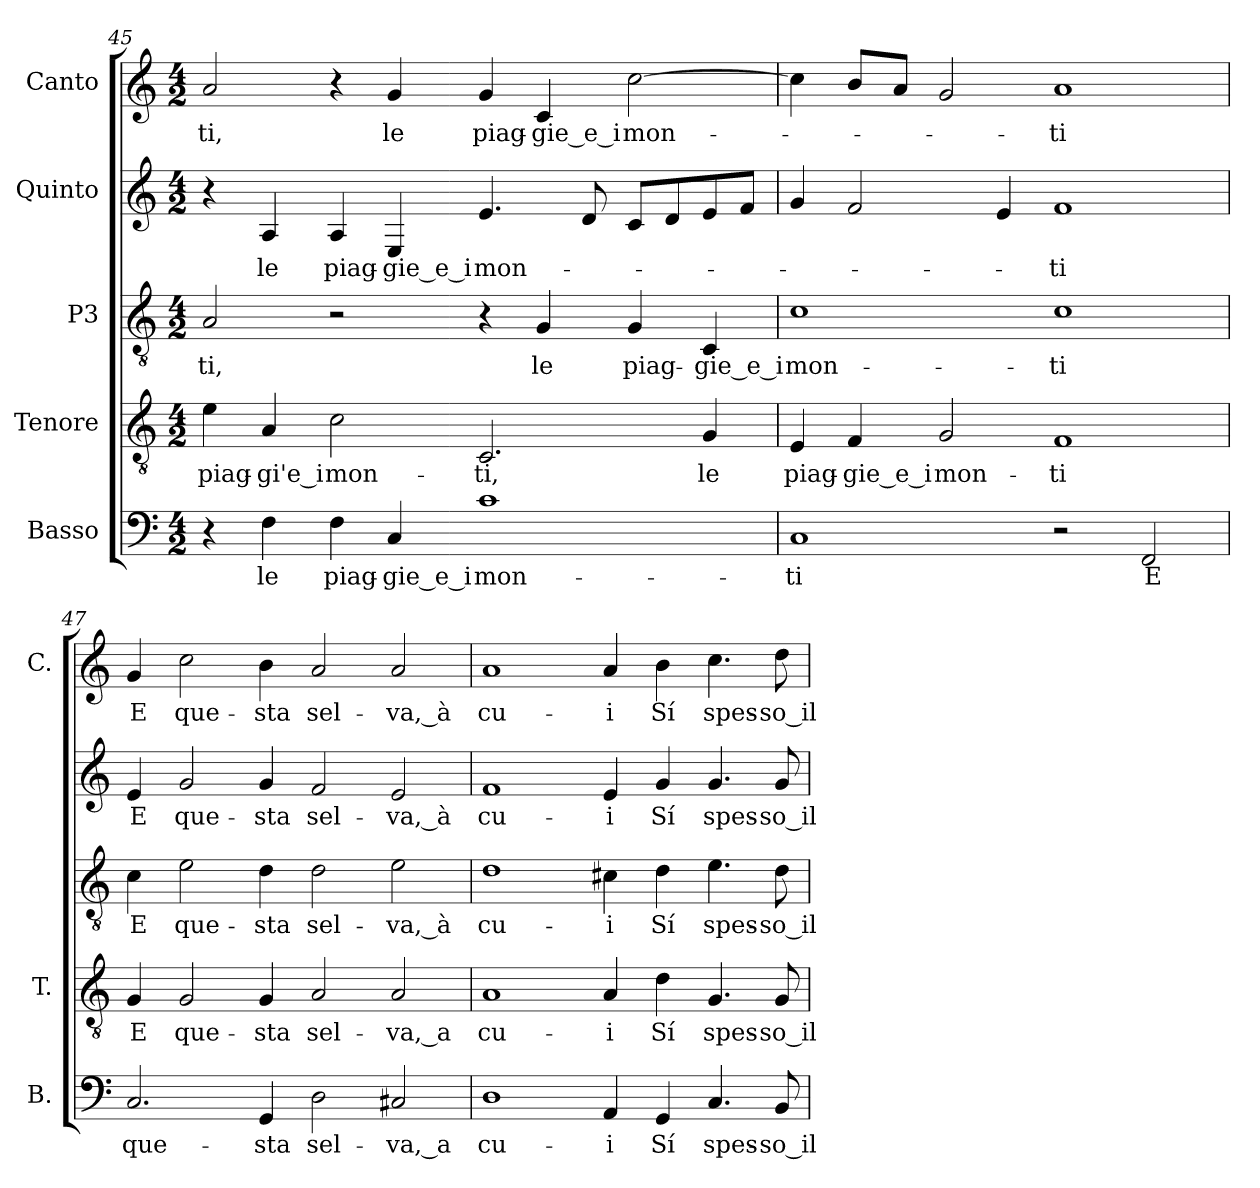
**kern	**text	**kern	**text	**kern	**text	**kern	**text	**kern	**text
*part5	*part5	*part4	*part4	*part3	*part3	*part2	*part2	*part1	*part1
*staff5	*staff5	*staff4	*staff4	*staff3	*staff3	*staff2	*staff2	*staff1	*staff1
*I"Basso	*	*I"Tenore	*	*I"P3	*	*I"Quinto	*	*I"Canto	*
*I'B.	*	*I'T.	*	*	*	*	*	*I'C.	*
*clefF4	*	*clefGv2	*	*clefGv2	*	*clefG2	*	*clefG2	*
*	*	*ITrd7c12	*	*ITrd7c12	*	*	*	*	*
*k[]	*	*k[]	*	*k[]	*	*k[]	*	*k[]	*
*C:	*	*C:	*	*C:	*	*C:	*	*C:	*
*M4/2	*	*M4/2	*	*M4/2	*	*M4/2	*	*M4/2	*
=45	=45	=45	=45	=45	=45	=45	=45	=45	=45
!	!	!	!LO:LY:b:color=#000000	!	!	!	!	!	!
!	!	!	!	!	!LO:LY:b:color=#000000	!	!	!	!
!	!	!	!	!	!	!	!	!	!LO:LY:b:color=#000000
4r	.	4Ei\	piag-	2AAi/	-ti,	4r	.	2ai/	-ti,
!	!LO:LY:b:color=#000000	!	!	!	!	!	!	!	!
!	!	!	!LO:LY:b:color=#000000	!	!	!	!	!	!
!	!	!	!	!	!	!	!LO:LY:b:color=#000000	!	!
4Fi\	le	4AAi/	-gi'e_i	.	.	4Ai/	le	.	.
!	!LO:LY:b:color=#000000	!	!	!	!	!	!	!	!
!	!	!	!LO:LY:b:color=#000000	!	!	!	!	!	!
!	!	!	!	!	!	!	!LO:LY:b:color=#000000	!	!
4Fi\	piag-	2Ci\	mon-	2r	.	4Ai/	piag-	4r	.
!	!LO:LY:b:color=#000000	!	!	!	!	!	!	!	!
!	!	!	!	!	!	!	!LO:LY:b:color=#000000	!	!
!	!	!	!	!	!	!	!	!	!LO:LY:b:color=#000000
4Ci/	-gie_e_i	.	.	.	.	4Ei/	-gie_e_i	4gi/	le
!	!LO:LY:b:color=#000000	!	!	!	!	!	!	!	!
!	!	!	!LO:LY:b:color=#000000	!	!	!	!	!	!
!	!	!	!	!	!	!	!LO:LY:b:color=#000000	!	!
!	!	!	!	!	!	!	!	!	!LO:LY:b:color=#000000
1ci	mon-	2.CCi/	-ti,	4r	.	4.ei/	mon-	4gi/	piag-
!	!	!	!	!	!LO:LY:b:color=#000000	!	!	!	!
!	!	!	!	!	!	!	!	!	!LO:LY:b:color=#000000
.	.	.	.	4GGi/	le	.	.	4ci/	-gie_e_i
.	.	.	.	.	.	8di/	.	.	.
!	!	!	!	!	!LO:LY:b:color=#000000	!	!	!	!
!	!	!	!	!	!	!	!	!	!LO:LY:b:color=#000000
.	.	.	.	4GGi/	piag-	8ci/L	.	[>2cci\	mon-
.	.	.	.	.	.	8di/	.	.	.
!	!	!	!LO:LY:b:color=#000000	!	!	!	!	!	!
!	!	!	!	!	!LO:LY:b:color=#000000	!	!	!	!
.	.	4GGi/	le	4CCi/	-gie_e_i	8ei/	.	.	.
.	.	.	.	.	.	8fi/J	.	.	.
!!LO:LB:g=z
=46	=46	=46	=46	=46	=46	=46	=46	=46	=46
!	!LO:LY:b:color=#000000	!	!	!	!	!	!	!	!
!	!	!	!LO:LY:b:color=#000000	!	!	!	!	!	!
!	!	!	!	!	!LO:LY:b:color=#000000	!	!	!	!
1Ci	-ti	4EEi/	piag-	1Ci	mon-	4gi/	.	4cci\]	.
!	!	!	!LO:LY:b:color=#000000	!	!	!	!	!	!
.	.	4FFi/	-gie_e_i	.	.	2fi/	.	8bi/L	.
.	.	.	.	.	.	.	.	8ai/J	.
!	!	!	!LO:LY:b:color=#000000	!	!	!	!	!	!
.	.	2GGi/	mon-	.	.	.	.	2gi/	.
.	.	.	.	.	.	4ei/	.	.	.
!	!	!	!LO:LY:b:color=#000000	!	!	!	!	!	!
!	!	!	!	!	!LO:LY:b:color=#000000	!	!	!	!
!	!	!	!	!	!	!	!LO:LY:b:color=#000000	!	!
!	!	!	!	!	!	!	!	!	!LO:LY:b:color=#000000
2r	.	1FFi	-ti	1Ci	-ti	1fi	-ti	1ai	-ti
!	!LO:LY:b:color=#000000	!	!	!	!	!	!	!	!
2FFi/	E	.	.	.	.	.	.	.	.
=47	=47	=47	=47	=47	=47	=47	=47	=47	=47
!	!LO:LY:b:color=#000000	!	!	!	!	!	!	!	!
!	!	!	!LO:LY:b:color=#000000	!	!	!	!	!	!
!	!	!	!	!	!LO:LY:b:color=#000000	!	!	!	!
!	!	!	!	!	!	!	!LO:LY:b:color=#000000	!	!
!	!	!	!	!	!	!	!	!	!LO:LY:b:color=#000000
2.Ci/	que-	4GGi/	E	4Ci\	E	4ei/	E	4gi/	E
!	!	!	!LO:LY:b:color=#000000	!	!	!	!	!	!
!	!	!	!	!	!LO:LY:b:color=#000000	!	!	!	!
!	!	!	!	!	!	!	!LO:LY:b:color=#000000	!	!
!	!	!	!	!	!	!	!	!	!LO:LY:b:color=#000000
.	.	2GGi/	que-	2Ei\	que-	2gi/	que-	2cci\	que-
!	!LO:LY:b:color=#000000	!	!	!	!	!	!	!	!
!	!	!	!LO:LY:b:color=#000000	!	!	!	!	!	!
!	!	!	!	!	!LO:LY:b:color=#000000	!	!	!	!
!	!	!	!	!	!	!	!LO:LY:b:color=#000000	!	!
!	!	!	!	!	!	!	!	!	!LO:LY:b:color=#000000
4GGi/	-sta	4GGi/	-sta	4Di\	-sta	4gi/	-sta	4bi\	-sta
!	!LO:LY:b:color=#000000	!	!	!	!	!	!	!	!
!	!	!	!LO:LY:b:color=#000000	!	!	!	!	!	!
!	!	!	!	!	!LO:LY:b:color=#000000	!	!	!	!
!	!	!	!	!	!	!	!LO:LY:b:color=#000000	!	!
!	!	!	!	!	!	!	!	!	!LO:LY:b:color=#000000
2Di\	sel-	2AAi/	sel-	2Di\	sel-	2fi/	sel-	2ai/	sel-
!	!LO:LY:b:color=#000000	!	!	!	!	!	!	!	!
!	!	!	!LO:LY:b:color=#000000	!	!	!	!	!	!
!	!	!	!	!	!LO:LY:b:color=#000000	!	!	!	!
!	!	!	!	!	!	!	!LO:LY:b:color=#000000	!	!
!	!	!	!	!	!	!	!	!	!LO:LY:b:color=#000000
2C#Xi/	-va,_a	2AAi/	-va,_a	2Ei\	-va,_à	2ei/	-va,_à	2ai/	-va,_à
=48	=48	=48	=48	=48	=48	=48	=48	=48	=48
!	!LO:LY:b:color=#000000	!	!	!	!	!	!	!	!
!	!	!	!LO:LY:b:color=#000000	!	!	!	!	!	!
!	!	!	!	!	!LO:LY:b:color=#000000	!	!	!	!
!	!	!	!	!	!	!	!LO:LY:b:color=#000000	!	!
!	!	!	!	!	!	!	!	!	!LO:LY:b:color=#000000
1Di	cu-	1AAi	cu-	1Di	cu-	1fi	cu-	1ai	cu-
!	!LO:LY:b:color=#000000	!	!	!	!	!	!	!	!
!	!	!	!LO:LY:b:color=#000000	!	!	!	!	!	!
!	!	!	!	!	!LO:LY:b:color=#000000	!	!	!	!
!	!	!	!	!	!	!	!LO:LY:b:color=#000000	!	!
!	!	!	!	!	!	!	!	!	!LO:LY:b:color=#000000
4AAi/	-i	4AAi/	-i	4C#Xi\	-i	4ei/	-i	4ai/	-i
!	!LO:LY:b:color=#000000	!	!	!	!	!	!	!	!
!	!	!	!LO:LY:b:color=#000000	!	!	!	!	!	!
!	!	!	!	!	!LO:LY:b:color=#000000	!	!	!	!
!	!	!	!	!	!	!	!LO:LY:b:color=#000000	!	!
!	!	!	!	!	!	!	!	!	!LO:LY:b:color=#000000
4GGi/	Sí	4Di\	Sí	4Di\	Sí	4gi/	Sí	4bi\	Sí
!	!LO:LY:b:color=#000000	!	!	!	!	!	!	!	!
!	!	!	!LO:LY:b:color=#000000	!	!	!	!	!	!
!	!	!	!	!	!LO:LY:b:color=#000000	!	!	!	!
!	!	!	!	!	!	!	!LO:LY:b:color=#000000	!	!
!	!	!	!	!	!	!	!	!	!LO:LY:b:color=#000000
4.Ci/	spes-	4.GGi/	spes-	4.Ei\	spes-	4.gi/	spes-	4.cci\	spes-
!	!LO:LY:b:color=#000000	!	!	!	!	!	!	!	!
!	!	!	!LO:LY:b:color=#000000	!	!	!	!	!	!
!	!	!	!	!	!LO:LY:b:color=#000000	!	!	!	!
!	!	!	!	!	!	!	!LO:LY:b:color=#000000	!	!
!	!	!	!	!	!	!	!	!	!LO:LY:b:color=#000000
8BBi/	-so_il	8GGi/	-so_il	8Di\	-so_il	8gi/	-so_il	8ddi\	-so_il
=	=	=	=	=	=	=	=	=	=
*-	*-	*-	*-	*-	*-	*-	*-	*-	*-
